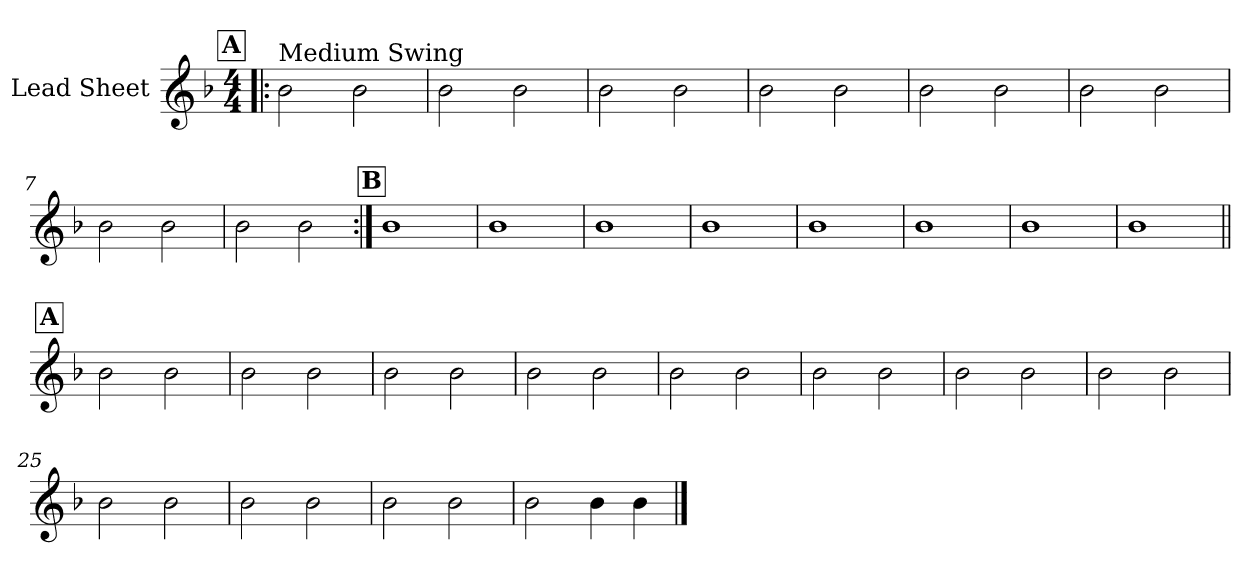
**kern
*part1
*staff1
*I"Lead Sheet
*clefG2
*k[b-]
*F:
*M4/4
!!LO:REH:place=s1:a:fs=14:t=A
=1!|:
!LO:TX:a:t=Medium Swing
2b-\
2b-\
=2
2b-\
2b-\
=3
2b-\
2b-\
=4
2b-\
2b-\
!!LO:LB:g=z
=5
2b-\
2b-\
=6
2b-\
2b-\
=7
2b-\
2b-\
=8
2b-\
2b-\
!!LO:LB:g=z
!!LO:REH:place=s1:a:fs=14:t=B
=9:|!
1b-
=10
1b-
=11
1b-
=12
1b-
!!LO:LB:g=z
=13
1b-
=14
1b-
=15
1b-
=16
1b-
!!LO:LB:g=z
!!LO:REH:place=s1:a:fs=14:t=A
=17||
2b-\
2b-\
=18
2b-\
2b-\
=19
2b-\
2b-\
=20
2b-\
2b-\
!!LO:LB:g=z
=21
2b-\
2b-\
=22
2b-\
2b-\
=23
2b-\
2b-\
=24
2b-\
2b-\
!!LO:LB:g=z
=25
2b-\
2b-\
=26
2b-\
2b-\
=27
2b-\
2b-\
=28
2b-\
4b-\
4b-\
==
*-
